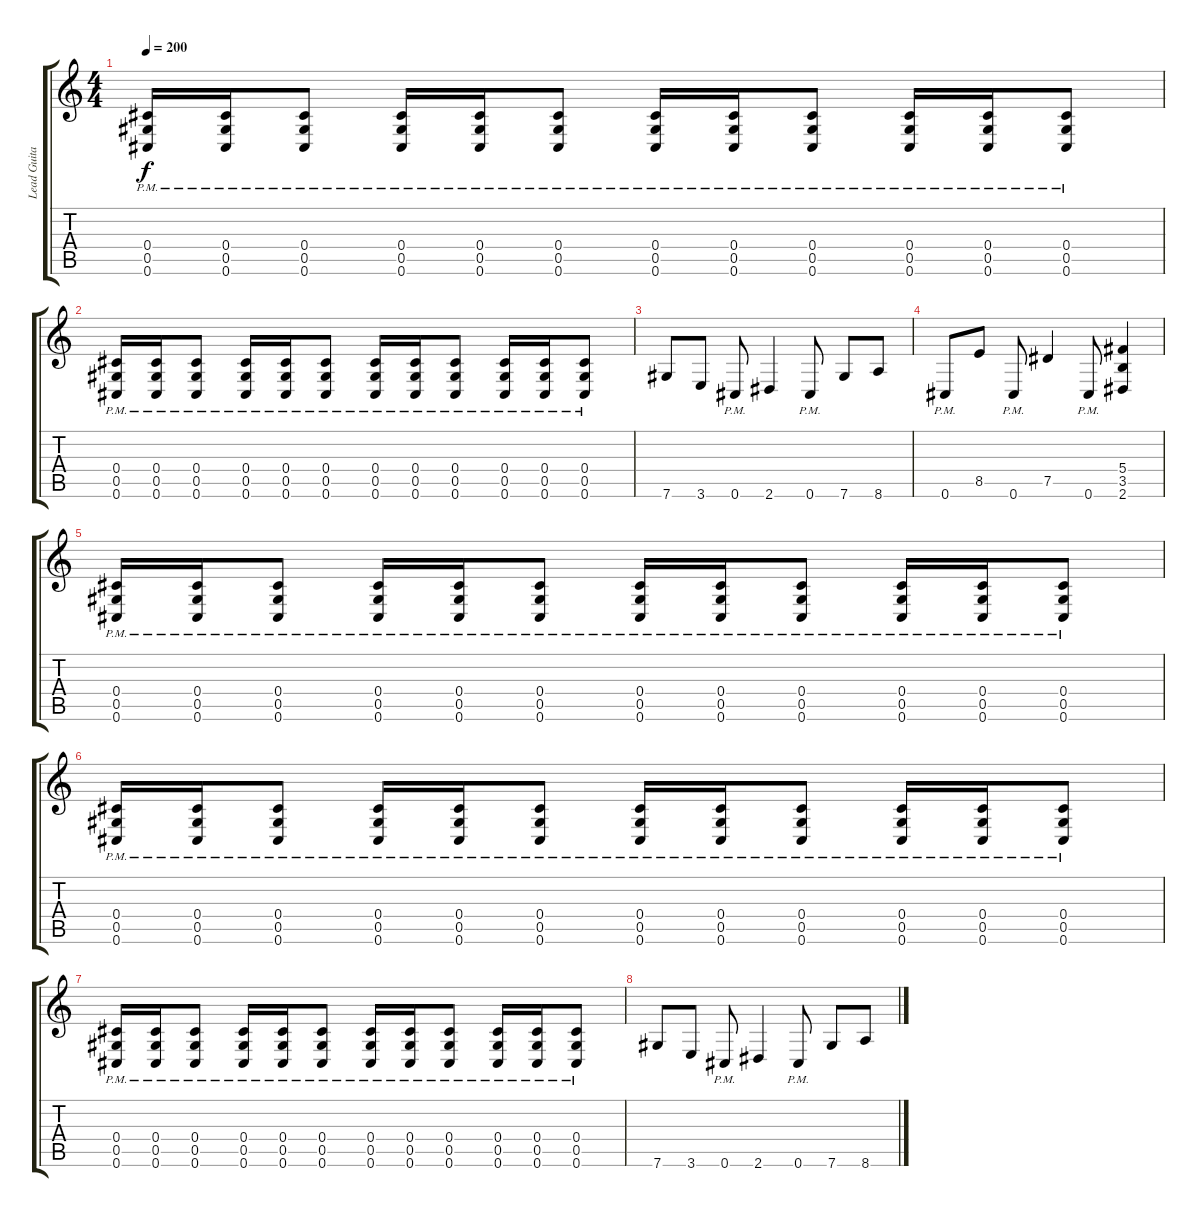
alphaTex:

\track ("Lead Guitar" "Lead Guita") {instrument distortionguitar}
\staff {score tabs}
\tuning (Eb4 Bb3 Gb3 Db3 Ab2 Db2) {hide}
\ts (4 4)
\tempo 200
\clef g2
\ks c
(0.4{pm} 0.5{pm} 0.6{pm}).16{dy f} (0.4{pm} 0.5{pm} 0.6{pm}).16 (0.4{pm} 0.5{pm} 0.6{pm}).8 (0.4{pm} 0.5{pm} 0.6{pm}).16 (0.4{pm} 0.5{pm} 0.6{pm}).16 (0.4{pm} 0.5{pm} 0.6{pm}).8 (0.4{pm} 0.5{pm} 0.6{pm}).16 (0.4{pm} 0.5{pm} 0.6{pm}).16 (0.4{pm} 0.5{pm} 0.6{pm}).8 (0.4{pm} 0.5{pm} 0.6{pm}).16 (0.4{pm} 0.5{pm} 0.6{pm}).16 (0.4{pm} 0.5{pm} 0.6{pm}).8 |
(0.4{pm} 0.5{pm} 0.6{pm}).16 (0.4{pm} 0.5{pm} 0.6{pm}).16 (0.4{pm} 0.5{pm} 0.6{pm}).8 (0.4{pm} 0.5{pm} 0.6{pm}).16 (0.4{pm} 0.5{pm} 0.6{pm}).16 (0.4{pm} 0.5{pm} 0.6{pm}).8 (0.4{pm} 0.5{pm} 0.6{pm}).16 (0.4{pm} 0.5{pm} 0.6{pm}).16 (0.4{pm} 0.5{pm} 0.6{pm}).8 (0.4{pm} 0.5{pm} 0.6{pm}).16 (0.4{pm} 0.5{pm} 0.6{pm}).16 (0.4{pm} 0.5{pm} 0.6{pm}).8 |
7.6.8 3.6.8 0.6{pm}.8 2.6.4 0.6{pm}.8 7.6.8 8.6.8 |
0.6{pm}.8 8.5.8 0.6{pm}.8 7.5.4 0.6{pm}.8 (5.4 3.5 2.6).4 |
(0.4{pm} 0.5{pm} 0.6{pm}).16 (0.4{pm} 0.5{pm} 0.6{pm}).16 (0.4{pm} 0.5{pm} 0.6{pm}).8 (0.4{pm} 0.5{pm} 0.6{pm}).16 (0.4{pm} 0.5{pm} 0.6{pm}).16 (0.4{pm} 0.5{pm} 0.6{pm}).8 (0.4{pm} 0.5{pm} 0.6{pm}).16 (0.4{pm} 0.5{pm} 0.6{pm}).16 (0.4{pm} 0.5{pm} 0.6{pm}).8 (0.4{pm} 0.5{pm} 0.6{pm}).16 (0.4{pm} 0.5{pm} 0.6{pm}).16 (0.4{pm} 0.5{pm} 0.6{pm}).8 |
(0.4{pm} 0.5{pm} 0.6{pm}).16 (0.4{pm} 0.5{pm} 0.6{pm}).16 (0.4{pm} 0.5{pm} 0.6{pm}).8 (0.4{pm} 0.5{pm} 0.6{pm}).16 (0.4{pm} 0.5{pm} 0.6{pm}).16 (0.4{pm} 0.5{pm} 0.6{pm}).8 (0.4{pm} 0.5{pm} 0.6{pm}).16 (0.4{pm} 0.5{pm} 0.6{pm}).16 (0.4{pm} 0.5{pm} 0.6{pm}).8 (0.4{pm} 0.5{pm} 0.6{pm}).16 (0.4{pm} 0.5{pm} 0.6{pm}).16 (0.4{pm} 0.5{pm} 0.6{pm}).8 |
(0.4{pm} 0.5{pm} 0.6{pm}).16 (0.4{pm} 0.5{pm} 0.6{pm}).16 (0.4{pm} 0.5{pm} 0.6{pm}).8 (0.4{pm} 0.5{pm} 0.6{pm}).16 (0.4{pm} 0.5{pm} 0.6{pm}).16 (0.4{pm} 0.5{pm} 0.6{pm}).8 (0.4{pm} 0.5{pm} 0.6{pm}).16 (0.4{pm} 0.5{pm} 0.6{pm}).16 (0.4{pm} 0.5{pm} 0.6{pm}).8 (0.4{pm} 0.5{pm} 0.6{pm}).16 (0.4{pm} 0.5{pm} 0.6{pm}).16 (0.4{pm} 0.5{pm} 0.6{pm}).8 |
7.6.8 3.6.8 0.6{pm}.8 2.6.4 0.6{pm}.8 7.6.8 8.6.8
